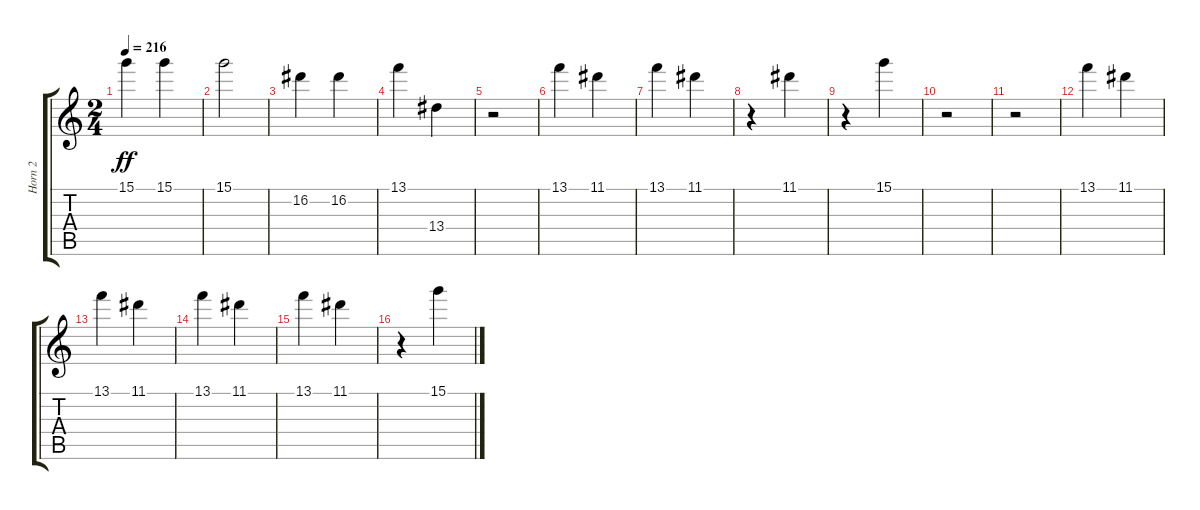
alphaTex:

\track ("Horn 2" "Horn 2") {instrument acousticguitarnylon}
\staff {score tabs}
\tuning (E4 B3 G3 D3 A2 E2) {hide}
\ts (2 4)
\tempo 216
\clef g2
\ks c
15.1.4{dy ff} 15.1.4 |
15.1.2 |
16.2.4 16.2.4 |
13.1.4 13.4.4 |
r.2 |
13.1.4 11.1.4 |
13.1.4 11.1.4 |
r.4 11.1.4 |
r.4 15.1.4 |
r.2 |
r.2 |
13.1.4 11.1.4 |
13.1.4 11.1.4 |
13.1.4 11.1.4 |
13.1.4 11.1.4 |
r.4 15.1.4
